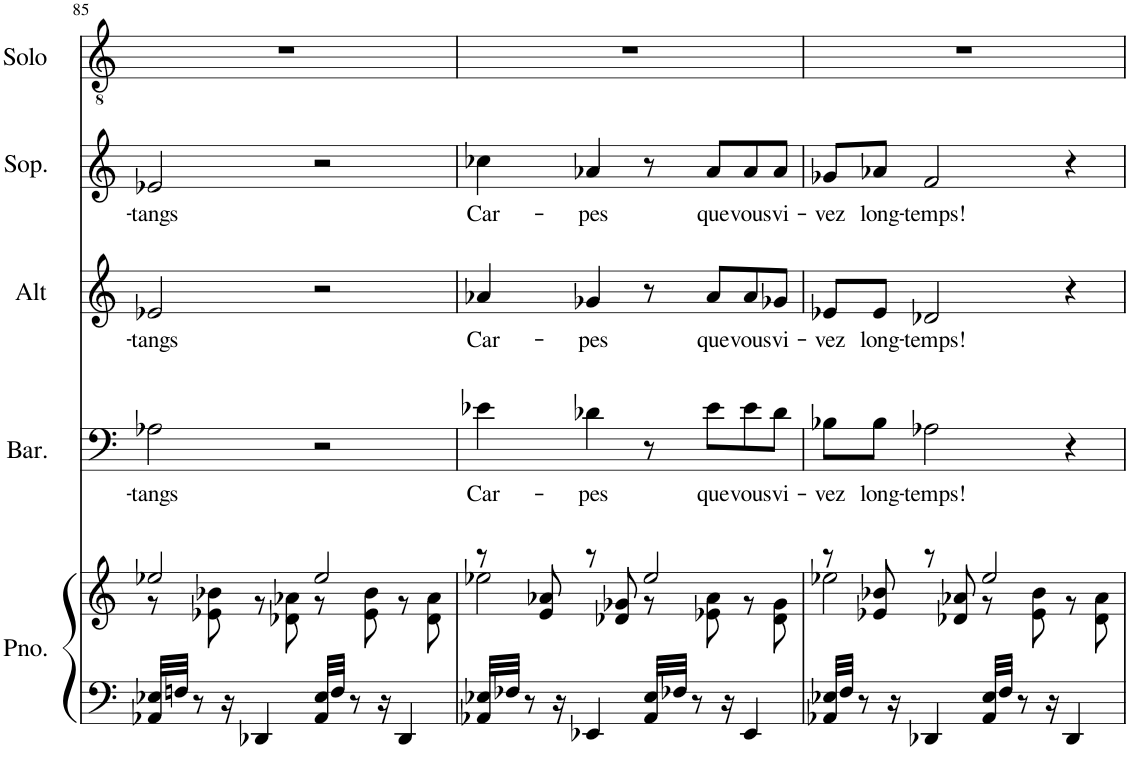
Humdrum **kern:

**kern	**kern	**kern	**text	**kern	**text	**kern	**text	**kern
*part5	*part5	*part4	*part4	*part3	*part3	*part2	*part2	*part1
*staff6	*staff5	*staff4	*staff4	*staff3	*staff3	*staff2	*staff2	*staff1
*I"Piano	*	*I"Bariton	*	*I"Alt	*	*I"Sopraan	*	*I"Solo
*I'Pno.	*	*I'Bar.	*	*I'Alt	*	*I'Sop.	*	*I'Solo
!!LO:PB:g=z
*clefF4	*clefG2	*clefF4	*	*clefG2	*	*clefG2	*	*clefGv2
*	*	*	*	*Trd4c7	*	*	*	*Trd4c7
*k[]	*k[]	*k[]	*	*k[]	*	*k[]	*	*k[]
*M4/4	*M4/4	*M4/4	*	*M4/4	*	*M4/4	*	*M4/4
=85	=85	=85	=85	=85	=85	=85	=85	=85
*	*^	*	*	*	*	*	*	*
!	!	!	!	!LO:LY:b	!	!LO:LY:b	!	!LO:LY:b	!
32AA-X/ 32E-X/LLL	2ee-X/	8r	2A-X\	-tangs	2e-X/	-tangs	2e-X/	-tangs	1r
32Fn/JJJ	.	.	.	.	.	.	.	.	.
8r	.	.	.	.	.	.	.	.	.
.	.	8e-X\ 8b-X\	.	.	.	.	.	.	.
16r	.	.	.	.	.	.	.	.	.
4DD-X/	.	8r	.	.	.	.	.	.	.
.	.	8d-X\ 8a-X\	.	.	.	.	.	.	.
32AA-/ 32E-/LLL	2ee-/	8r	2r	.	2r	.	2r	.	.
32F/JJJ	.	.	.	.	.	.	.	.	.
8r	.	.	.	.	.	.	.	.	.
.	.	8e-\ 8b-\	.	.	.	.	.	.	.
16r	.	.	.	.	.	.	.	.	.
4DD-/	.	8r	.	.	.	.	.	.	.
.	.	8d-\ 8a-\	.	.	.	.	.	.	.
=86	=86	=86	=86	=86	=86	=86	=86	=86	=86
!	!	!	!	!LO:LY:b	!	!LO:LY:b	!	!LO:LY:b	!
32AA-X/ 32E-X/LLL	8r	2ee-X\	4e-X\	Car-	4a-X/	Car-	4cc-X\	Car-	1r
32F-X/JJJ	.	.	.	.	.	.	.	.	.
8r	.	.	.	.	.	.	.	.	.
.	8e/ 8a-X/	.	.	.	.	.	.	.	.
16r	.	.	.	.	.	.	.	.	.
!	!	!	!	!LO:LY:b	!	!LO:LY:b	!	!LO:LY:b	!
4EE-X/	8r	.	4d-X\	-pes	4g-X/	-pes	4a-X/	-pes	.
.	8d-X/ 8g-X/	.	.	.	.	.	.	.	.
32AA-/ 32E-/LLL	2ee-/	8r	8r	.	8r	.	8r	.	.
32F-X/JJJ	.	.	.	.	.	.	.	.	.
8r	.	.	.	.	.	.	.	.	.
!	!	!	!	!LO:LY:b	!	!LO:LY:b	!	!LO:LY:b	!
.	.	8e-X\ 8a-\	8e-\L	que	8a-/L	que	8a-/L	que	.
16r	.	.	.	.	.	.	.	.	.
!	!	!	!	!LO:LY:b	!	!LO:LY:b	!	!LO:LY:b	!
4EE-/	.	8r	8e-\	vous	8a-/	vous	8a-/	vous	.
!	!	!	!	!LO:LY:b	!	!LO:LY:b	!	!LO:LY:b	!
.	.	8d-\ 8g-\	8d-\J	vi-	8g-X/J	vi-	8a-/J	vi-	.
=87	=87	=87	=87	=87	=87	=87	=87	=87	=87
!	!	!	!	!LO:LY:b	!	!LO:LY:b	!	!LO:LY:b	!
32AA-X/ 32E-X/LLL	8r	2ee-X\	8B-X\L	-vez	8e-X/L	-vez	8g-X/L	-vez	1r
32F/JJJ	.	.	.	.	.	.	.	.	.
8r	.	.	.	.	.	.	.	.	.
!	!	!	!	!LO:LY:b	!	!LO:LY:b	!	!LO:LY:b	!
.	8e-X/ 8b-X/	.	8B-\J	long-	8e-/J	long-	8a-X/J	long-	.
16r	.	.	.	.	.	.	.	.	.
!	!	!	!	!LO:LY:b	!	!LO:LY:b	!	!LO:LY:b	!
4DD-X/	8r	.	2A-X\	-temps!	2d-X/	-temps!	2f/	-temps!	.
.	8d-X/ 8a-X/	.	.	.	.	.	.	.	.
32AA-/ 32E-/LLL	2ee-/	8r	.	.	.	.	.	.	.
32F/JJJ	.	.	.	.	.	.	.	.	.
8r	.	.	.	.	.	.	.	.	.
.	.	8e-\ 8b-\	.	.	.	.	.	.	.
16r	.	.	.	.	.	.	.	.	.
4DD-/	.	8r	4r	.	4r	.	4r	.	.
.	.	8d-\ 8a-\	.	.	.	.	.	.	.
*	*v	*v	*	*	*	*	*	*	*
=	=	=	=	=	=	=	=	=
*-	*-	*-	*-	*-	*-	*-	*-	*-
